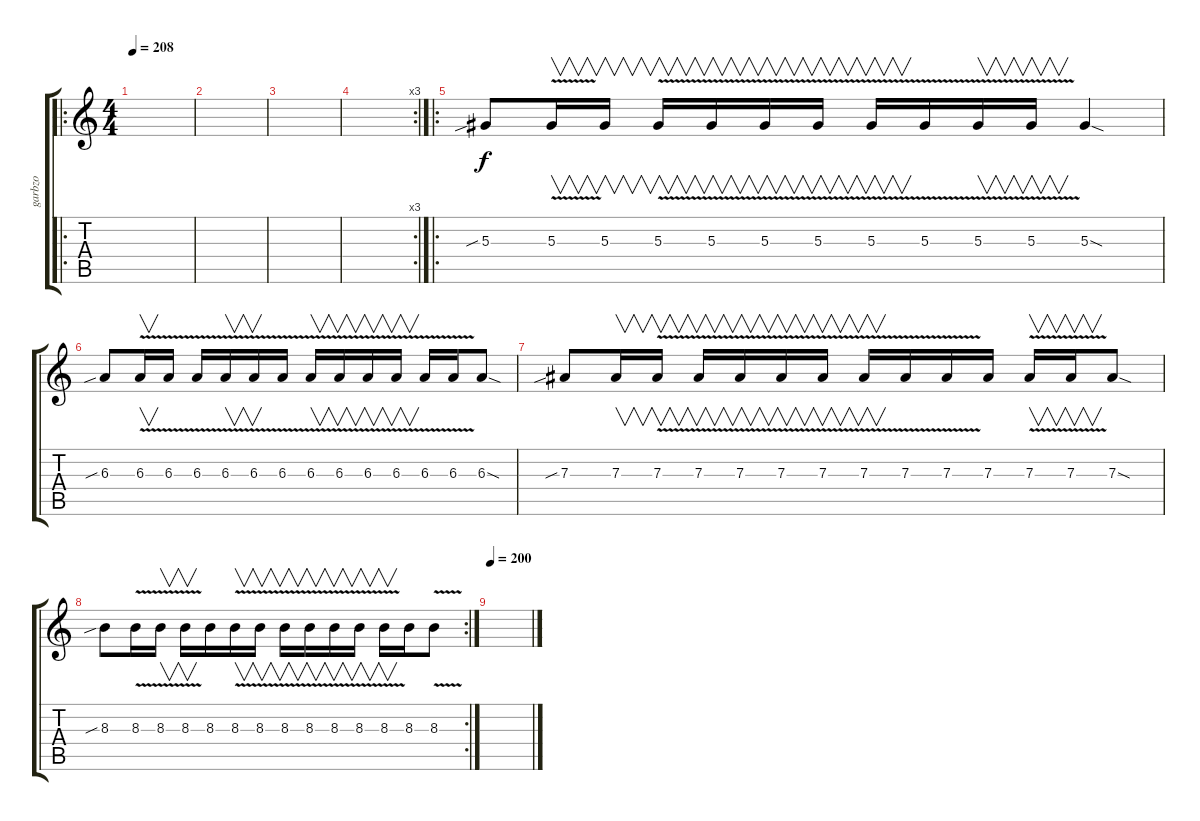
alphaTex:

\track ("garbzo" "garbzo") {instrument overdrivenguitar}
\staff {score tabs}
\tuning (C4 G3 Eb3 Bb2 F2 C2) {hide}
\ro
\ts (4 4)
\tempo 208
\clef g2
\ks c
|
|
|
\rc 3
|
\ro
5.3{sib}.8 5.3{v}.16{v} 5.3.16{v} 5.3{v}.16{v} 5.3{v}.16{v} 5.3{v}.16{v} 5.3{v}.16{v} 5.3{v}.16{v} 5.3{v}.16 5.3{v}.16{v} 5.3{v}.16{v} 5.3{sod}.4 |
6.3{sib}.8 6.3{v}.16{v} 6.3{v}.16 6.3{v}.16 6.3{v}.16{v} 6.3{v}.16{v} 6.3{v}.16 6.3{v}.16{v} 6.3{v}.16{v} 6.3{v}.16{v} 6.3{v}.16{v} 6.3{v}.16 6.3{v}.16 6.3{sod}.8 |
7.3{sib}.8 7.3.16{v} 7.3{v}.16{v} 7.3{v}.16{v} 7.3{v}.16{v} 7.3{v}.16{v} 7.3{v}.16{v} 7.3{v}.16{v} 7.3{v}.16 7.3{v}.16 7.3.16 7.3{v}.16{v} 7.3{v}.16{v} 7.3{sod}.8 |
\rc 2
8.3{sib}.8 8.3{v}.16 8.3{v}.16{v} 8.3{v}.16{v} 8.3.16 8.3{v}.16{v} 8.3{v}.16{v} 8.3{v}.16{v} 8.3{v}.16{v} 8.3{v}.16{v} 8.3{v}.16{v} 8.3{v}.16{v} 8.3.16 8.3{v}.8 |
\tempo 200
